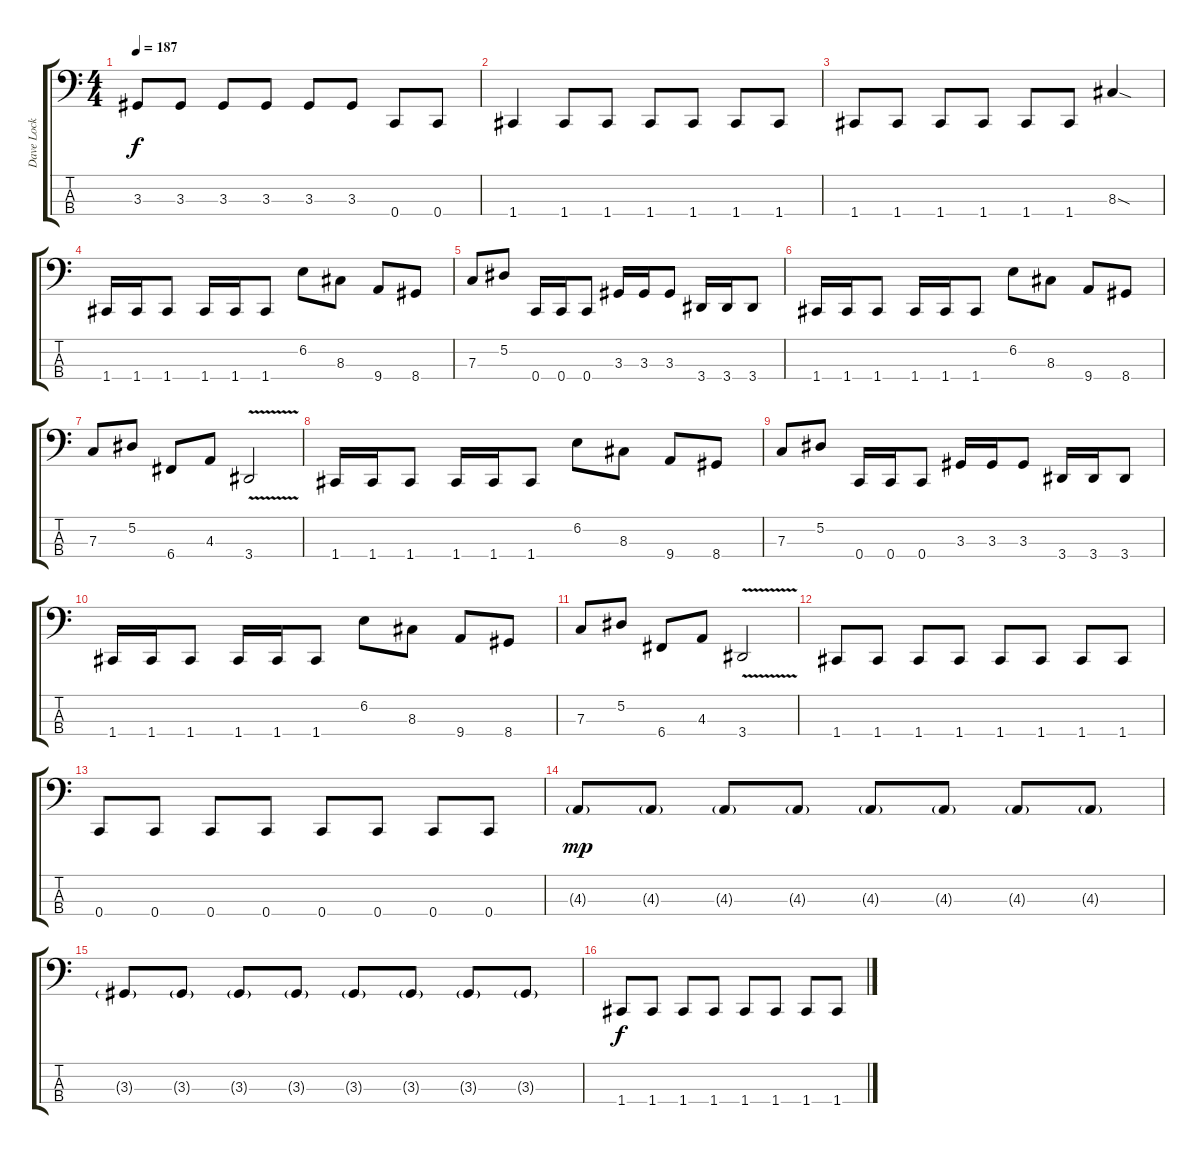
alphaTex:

\track ("Dave Lock (Bass)" "Dave Lock ") {instrument electricbassfinger}
\staff {score tabs}
\tuning (Eb2 Bb1 F1 C1) {hide}
\ts (4 4)
\tempo 187
\clef f4
\ks c
3.3.8{dy f} 3.3.8 3.3.8 3.3.8 3.3.8 3.3.8 0.4.8 0.4.8 |
1.4.4 1.4.8 1.4.8 1.4.8 1.4.8 1.4.8 1.4.8 |
1.4.8 1.4.8 1.4.8 1.4.8 1.4.8 1.4.8 8.3{sod}.4 |
1.4.16 1.4.16 1.4.8 1.4.16 1.4.16 1.4.8 6.2.8 8.3.8 9.4.8 8.4.8 |
7.3.8 5.2.8 0.4.16 0.4.16 0.4.8 3.3.16 3.3.16 3.3.8 3.4.16 3.4.16 3.4.8 |
1.4.16 1.4.16 1.4.8 1.4.16 1.4.16 1.4.8 6.2.8 8.3.8 9.4.8 8.4.8 |
7.3.8 5.2.8 6.4.8 4.3.8 3.4{v}.2 |
1.4.16 1.4.16 1.4.8 1.4.16 1.4.16 1.4.8 6.2.8 8.3.8 9.4.8 8.4.8 |
7.3.8 5.2.8 0.4.16 0.4.16 0.4.8 3.3.16 3.3.16 3.3.8 3.4.16 3.4.16 3.4.8 |
1.4.16 1.4.16 1.4.8 1.4.16 1.4.16 1.4.8 6.2.8 8.3.8 9.4.8 8.4.8 |
7.3.8 5.2.8 6.4.8 4.3.8 3.4{v}.2 |
1.4.8 1.4.8 1.4.8 1.4.8 1.4.8 1.4.8 1.4.8 1.4.8 |
0.4.8 0.4.8 0.4.8 0.4.8 0.4.8 0.4.8 0.4.8 0.4.8 |
4.3{g}.8{dy mp} 4.3{g}.8 4.3{g}.8 4.3{g}.8 4.3{g}.8 4.3{g}.8 4.3{g}.8 4.3{g}.8 |
3.3{g}.8 3.3{g}.8 3.3{g}.8 3.3{g}.8 3.3{g}.8 3.3{g}.8 3.3{g}.8 3.3{g}.8 |
1.4.8{dy f} 1.4.8 1.4.8 1.4.8 1.4.8 1.4.8 1.4.8 1.4.8
